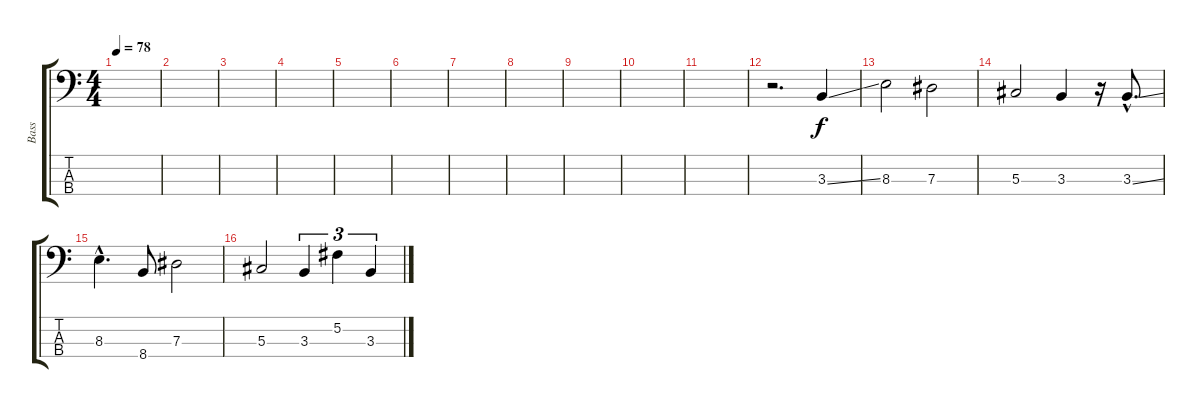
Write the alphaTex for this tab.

\track ("Bass" "Bass") {instrument electricbassfinger}
\staff {score tabs}
\tuning (Gb2 Db2 Ab1 Eb1) {hide}
\ts (4 4)
\tempo 78
\clef f4
\ks c
|
|
|
|
|
|
|
|
|
|
|
r.2{d} 3.3{ss}.4 |
8.3.2 7.3.2 |
5.3.2 3.3.4 r.16 3.3{ss hac}.8{d} |
8.3{hac}.4{d} 8.4.8 7.3.2 |
5.3.2 3.3.4{tu (3 2)} 5.2.4{tu (3 2)} 3.3{ss}.4{tu (3 2)}
